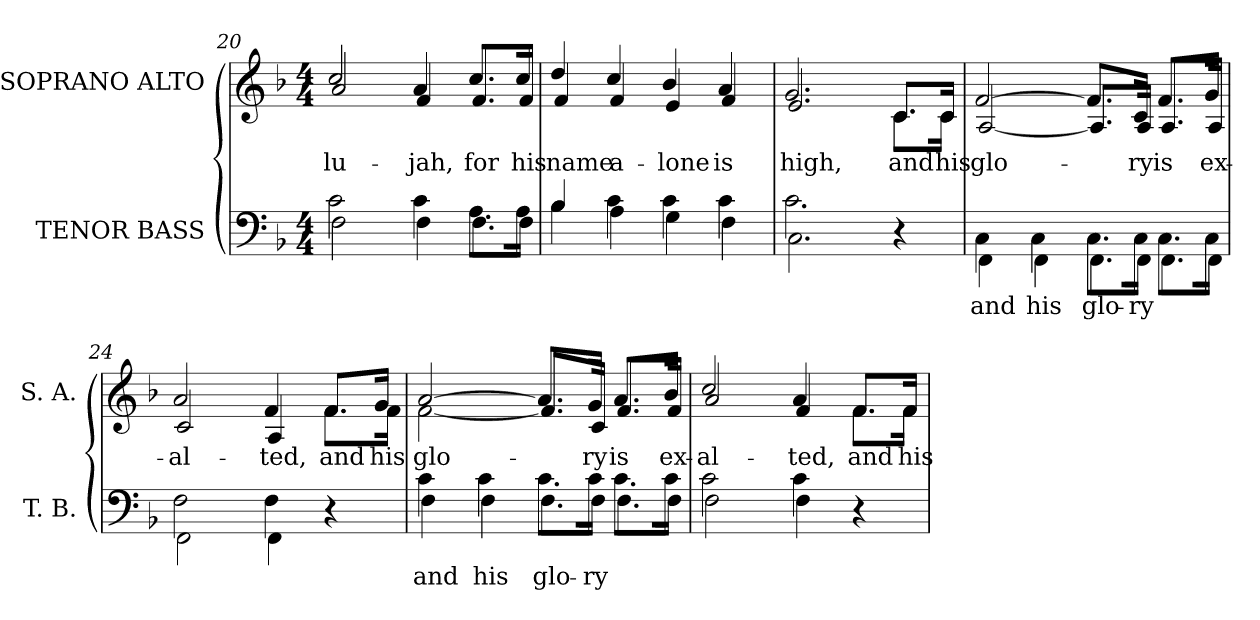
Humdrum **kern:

**kern	**text	**kern	**text
*part2	*part2	*part1	*part1
*staff2	*staff2	*staff1	*staff1
*I"TENOR BASS	*	*I"SOPRANO ALTO	*
*I'T. B.	*	*I'S. A.	*
*clefF4	*	*clefG2	*
*k[b-]	*	*k[b-]	*
*F:	*	*F:	*
*M4/4	*	*M4/4	*
=20	=20	=20	=20
*^	*	*	*
!	!	!	!	!LO:LY:b:color=#000000
*	*	*	*^	*
2ci\	2Fi\	.	2cci/	2ai/	-lu-
!	!	!	!	!	!LO:LY:b:color=#000000
4ci\	4Fi\	.	4ai/	4fi/	-jah,
!	!	!	!	!	!LO:LY:b:color=#000000
8.Ai\L	8.Fi\L	.	8.cci/L	8.fi/L	for
!	!	!	!	!	!LO:LY:b:color=#000000
16Ai\Jk	16Fi\Jk	.	16cci/Jk	16fi/Jk	his
!!LO:LB:g=z	!!
=21	=21	=21	=21	=21	=21
!	!	!	!	!	!LO:LY:b:color=#000000
4B-i/	4B-i\	.	4ddi/	4fi/	name
!	!	!	!	!	!LO:LY:b:color=#000000
4ci\	4Ai\	.	4cci/	4fi/	a-
!	!	!	!	!	!LO:LY:b:color=#000000
4ci\	4Gi\	.	4b-i/	4ei/	-lone
!	!	!	!	!	!LO:LY:b:color=#000000
4ci\	4Fi\	.	4ai/	4fi/	is
=22	=22	=22	=22	=22	=22
!	!	!	!	!	!LO:LY:b:color=#000000
2.ci\	2.Ci\	.	2.gi/	2.ei/	high,
!	!	!	!	!	!LO:LY:b:color=#000000
4r	4ryy	.	8.ci/L	8.ci\L	and
!	!	!	!	!	!LO:LY:b:color=#000000
.	.	.	16ci/Jk	16ci\Jk	his
=23	=23	=23	=23	=23	=23
!	!	!LO:LY:a:color=#000000	!	!	!
!	!	!	!	!	!LO:LY:b:color=#000000
4Ci\	4FFi\	and	[2fi/	[2Ai/	glo-
!	!	!LO:LY:a:color=#000000	!	!	!
4Ci\	4FFi\	his	.	.	.
!	!	!LO:LY:a:color=#000000	!	!	!
8.Ci\L	8.FFi\L	glo-	8.fi/L]	8.Ai/L]	.
!	!	!LO:LY:a:color=#000000	!	!	!
!	!	!	!	!	!LO:LY:b:color=#000000
16Ci\Jk	16FFi\Jk	-ry	16ci/Jk	16Ai/Jk	-ry
!	!	!	!	!	!LO:LY:b:color=#000000
8.Ci\L	8.FFi\L	.	8.fi/L	8.Ai/L	is
!	!	!	!	!	!LO:LY:b:color=#000000
16Ci\Jk	16FFi\Jk	.	16gi/Jk	16Ai/Jk	ex-
!!LO:LB:g=z	!!
=24	=24	=24	=24	=24	=24
!	!	!	!	!	!LO:LY:b:color=#000000
2Fi\	2FFi\	.	2ai/	2ci/	-al-
!	!	!	!	!	!LO:LY:b:color=#000000
4Fi\	4FFi\	.	4fi/	4Ai/	-ted,
!	!	!	!	!	!LO:LY:b:color=#000000
4r	4ryy	.	8.fi/L	8.fi\L	and
!	!	!	!	!	!LO:LY:b:color=#000000
.	.	.	16gi/Jk	16fi\Jk	his
=25	=25	=25	=25	=25	=25
!	!	!LO:LY:a:color=#000000	!	!	!
!	!	!	!	!	!LO:LY:b:color=#000000
4ci\	4Fi\	and	[2ai/	[2fi\	glo-
!	!	!LO:LY:a:color=#000000	!	!	!
4ci\	4Fi\	his	.	.	.
!	!	!LO:LY:a:color=#000000	!	!	!
8.ci\L	8.Fi\L	glo-	8.ai/L]	8.fi/L]	.
!	!	!LO:LY:a:color=#000000	!	!	!
!	!	!	!	!	!LO:LY:b:color=#000000
16ci\Jk	16Fi\Jk	-ry	16gi/Jk	16ci/Jk	-ry
!	!	!	!	!	!LO:LY:b:color=#000000
8.ci\L	8.Fi\L	.	8.ai/L	8.fi/L	is
!	!	!	!	!	!LO:LY:b:color=#000000
16ci\Jk	16Fi\Jk	.	16b-i/Jk	16fi/Jk	ex-
=26	=26	=26	=26	=26	=26
!	!	!	!	!	!LO:LY:b:color=#000000
2ci\	2Fi\	.	2cci/	2ai/	-al-
!	!	!	!	!	!LO:LY:b:color=#000000
4ci\	4Fi\	.	4ai/	4fi/	-ted,
!	!	!	!	!	!LO:LY:b:color=#000000
4r	4ryy	.	8.fi/L	8.fi\L	and
!	!	!	!	!	!LO:LY:b:color=#000000
.	.	.	16fi/Jk	16fi\Jk	his
*v	*v	*	*	*	*
*	*	*v	*v	*
=	=	=	=
*-	*-	*-	*-
